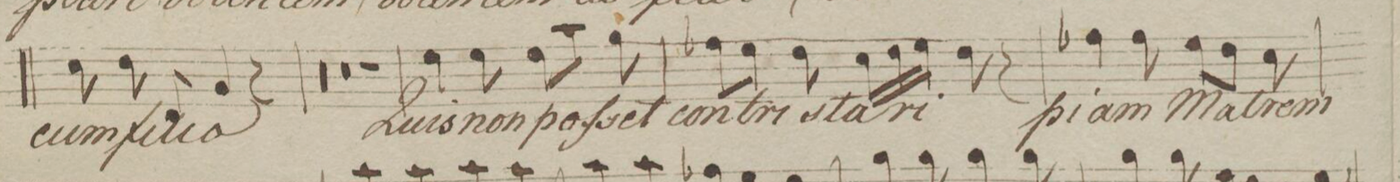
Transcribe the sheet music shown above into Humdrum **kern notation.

**kern	**text	**dynam
*I"Bas.	*	*
*clefF4	*	*
*k[b-e-]	*	*
*M6/8	*	*
8E-\	cum	.
8F\	fi-	.
8FF/	-li-	.
4BB-/	-o	.
16r	.	.
*16\right	*	*
16F\	do-	.
=15	=15	=15
4.e-\	-len-	.
4d\	-tem	.
8r	.	.
=16	=16	=16
8E-\	do-	.
8G\L	-len-	.
8E-\J	.	.
4B-\	-tem	.
8r	.	.
=17	=17	=17
8E-\	cum	.
8F\	fi-	.
8FF/	-li-	.
4BB-/	-o	.
8r	.	.
=18	=18	=18
0.r	.	.
=19	=19	=19
=20	=20	=20
=21	=21	=21
=22	=22	=22
1.r	.	.
=23	=23	=23
=24	=24	=24
2.r	.	.
=25	=25	=25
4G\	Quis	.
8G\	non	.
8G\L	poſ-	.
8c\J	.	.
8B-\	-set	.
=26	=26	=26
8A-\L	con-	.
8G\J	.	.
8F\	-tri-	.
24E-\LL	-sta-	.
24F\	.	.
24G\JJ	.	.
8F\	-ri	.
8r	.	.
=27	=27	=27
4A-\	pi-	.
8A-\	-am	.
8G\L	Ma-	.
8F\J	.	.
8E-\	-trem	.
=28	=28	=28
*-	*-	*-
